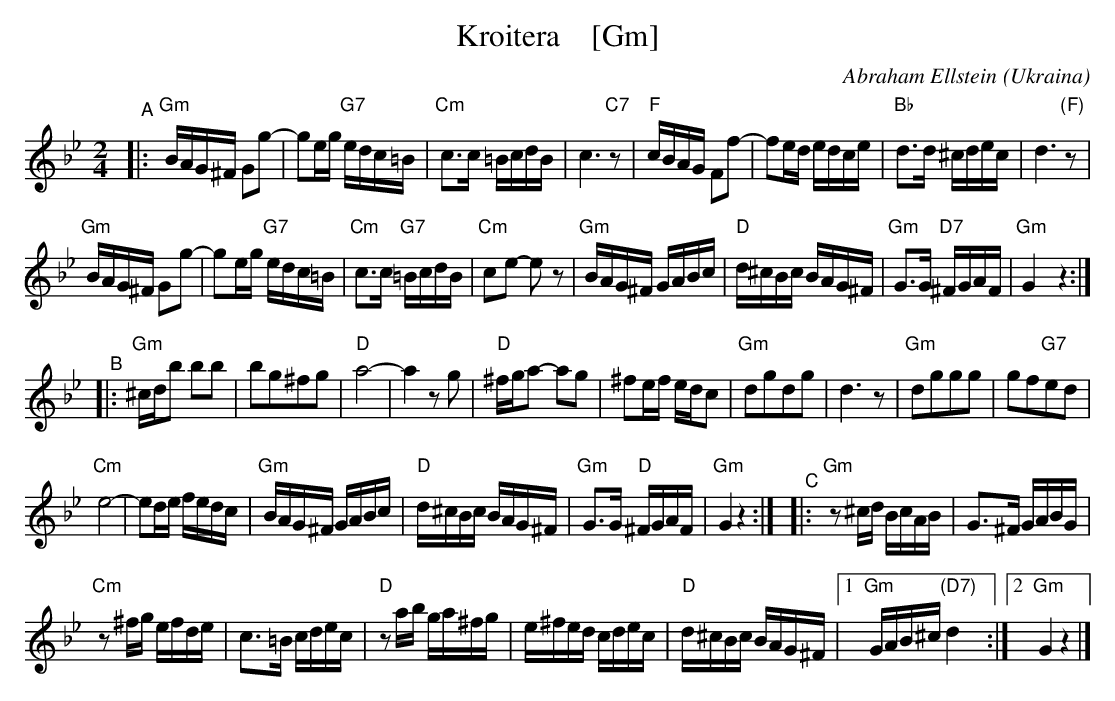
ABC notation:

X:1
T: Kroitera    [Gm]
C: Abraham Ellstein
O: Ukraina
M: 2/4
L: 1/16
K: Gm
"^A"|:\
"Gm"BAG^F G2g2- | g2eg "G7"edc=B |\
"Cm"c3c =BcdB |  c6"C7"z2 |\
"F"cBAG F2f2- |  f2ed edce |\
"Bb"d3d ^cdec | d6 "(F)"z2 |
"Gm"BAG^F G2g2- | g2eg "G7"edc=B |\
"Cm"c3c "G7"=BcdB | "Cm"c2e2- e2z2 |\
"Gm"BAG^F GABc | "D"d^cBc BAG^F |\
"Gm"G3G "D7"^FGAF | "Gm"G4 z4 :|
"^B"|:\
"Gm"^cdb2 b2b2 | b2g2^f2g2 |\
"D"a8- | a4 z2g2 |\
"D"^fga2- a2g2 | ^f2ef edc2 |\
"Gm"d2g2d2g2 | d6 z2 |\
"Gm"d2g2g2g2 | g2f2"G7"e2d2 |
"Cm"e8- | e2de fedc |\
"Gm"BAG^F GABc | "D"d^cBc BAG^F |\
"Gm"G3G "D"^FGAF | "Gm"G4 z4 :|\
"^C"|:\
"Gm"z2^cd BcAB | G3^F GABG |
"Cm"z2^fg efde | c3=B cdec |\
"D"z2ab ga^fg | e^fed cdec |\
"D"d^cBc BAG^F |[1 "Gm"GAB^c "(D7)"d4 :|[2 "Gm"G4 z4 |]
